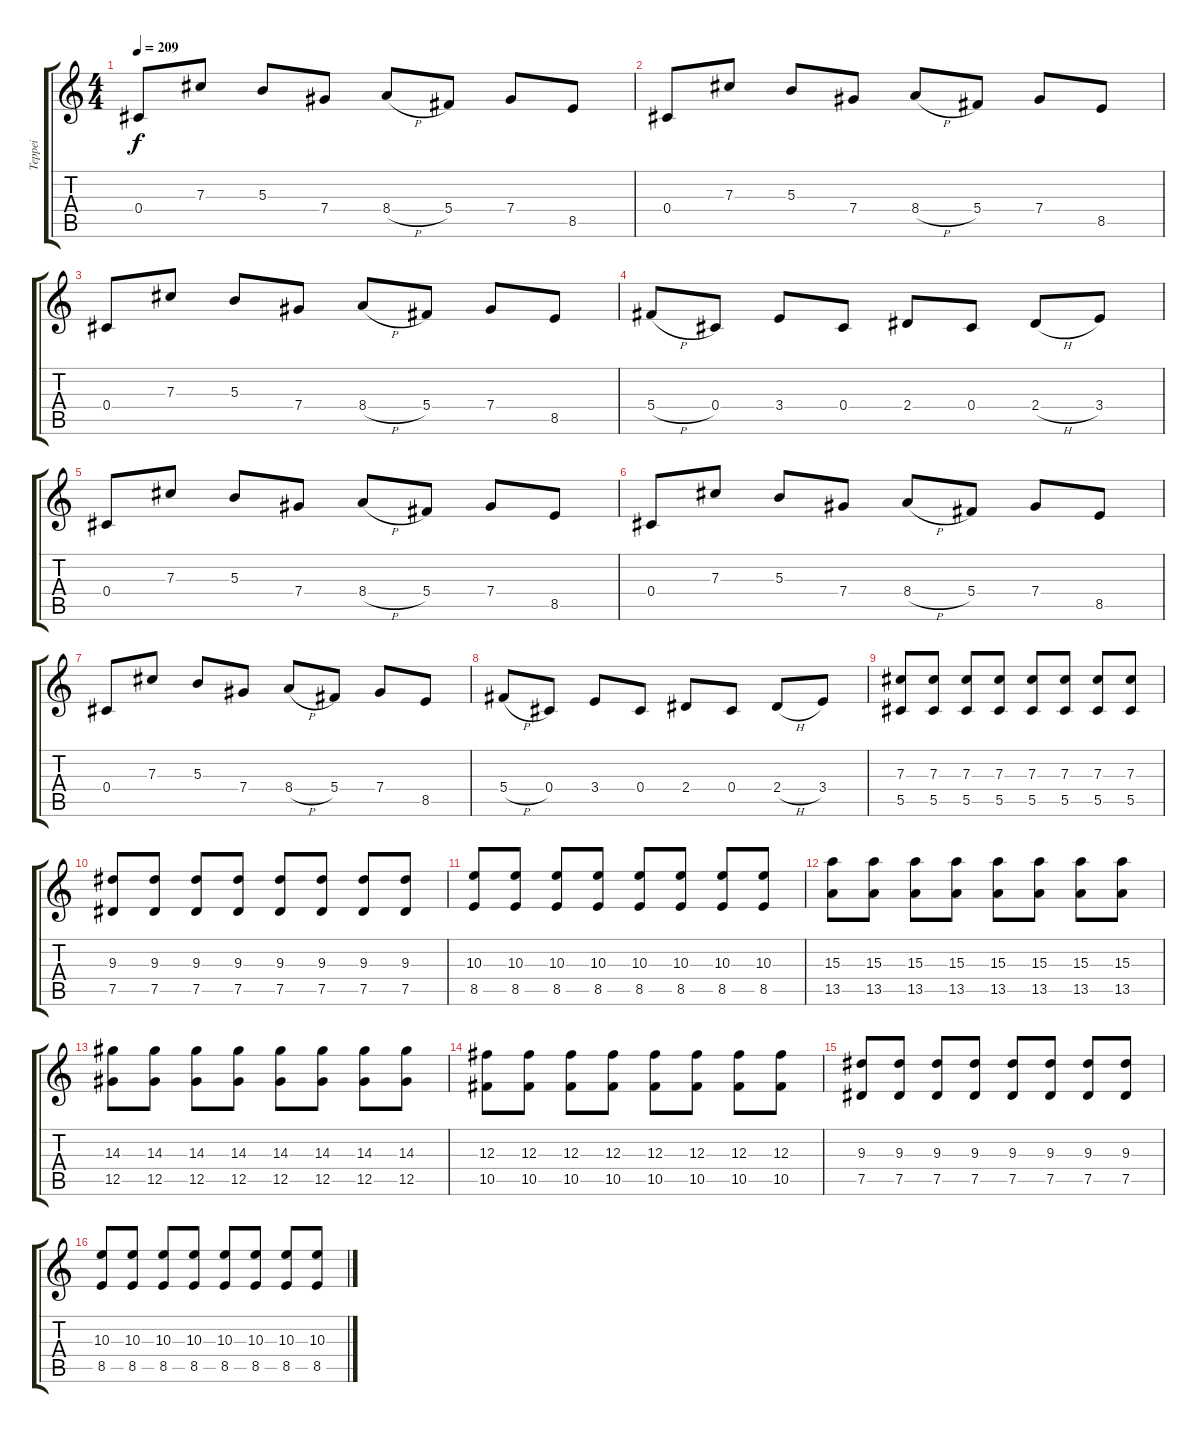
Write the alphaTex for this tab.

\track ("Teppei" "Teppei") {instrument overdrivenguitar}
\staff {score tabs}
\tuning (Eb4 Bb3 Gb3 Db3 Ab2 Db2) {hide}
\ts (4 4)
\tempo 209
\clef g2
\ks c
0.4.8{dy f} 7.3.8 5.3.8 7.4.8 8.4{h}.8 5.4.8 7.4.8 8.5.8 |
0.4.8 7.3.8 5.3.8 7.4.8 8.4{h}.8 5.4.8 7.4.8 8.5.8 |
0.4.8 7.3.8 5.3.8 7.4.8 8.4{h}.8 5.4.8 7.4.8 8.5.8 |
5.4{h}.8 0.4.8 3.4.8 0.4.8 2.4.8 0.4.8 2.4{h}.8 3.4.8 |
0.4.8 7.3.8 5.3.8 7.4.8 8.4{h}.8 5.4.8 7.4.8 8.5.8 |
0.4.8 7.3.8 5.3.8 7.4.8 8.4{h}.8 5.4.8 7.4.8 8.5.8 |
0.4.8 7.3.8 5.3.8 7.4.8 8.4{h}.8 5.4.8 7.4.8 8.5.8 |
5.4{h}.8 0.4.8 3.4.8 0.4.8 2.4.8 0.4.8 2.4{h}.8 3.4.8 |
(7.3 5.5).8 (7.3 5.5).8 (7.3 5.5).8 (7.3 5.5).8 (7.3 5.5).8 (7.3 5.5).8 (7.3 5.5).8 (7.3 5.5).8 |
(9.3 7.5).8 (9.3 7.5).8 (9.3 7.5).8 (9.3 7.5).8 (9.3 7.5).8 (9.3 7.5).8 (9.3 7.5).8 (9.3 7.5).8 |
(10.3 8.5).8 (10.3 8.5).8 (10.3 8.5).8 (10.3 8.5).8 (10.3 8.5).8 (10.3 8.5).8 (10.3 8.5).8 (10.3 8.5).8 |
(15.3 13.5).8 (15.3 13.5).8 (15.3 13.5).8 (15.3 13.5).8 (15.3 13.5).8 (15.3 13.5).8 (15.3 13.5).8 (15.3 13.5).8 |
(14.3 12.5).8 (14.3 12.5).8 (14.3 12.5).8 (14.3 12.5).8 (14.3 12.5).8 (14.3 12.5).8 (14.3 12.5).8 (14.3 12.5).8 |
(12.3 10.5).8 (12.3 10.5).8 (12.3 10.5).8 (12.3 10.5).8 (12.3 10.5).8 (12.3 10.5).8 (12.3 10.5).8 (12.3 10.5).8 |
(9.3 7.5).8 (9.3 7.5).8 (9.3 7.5).8 (9.3 7.5).8 (9.3 7.5).8 (9.3 7.5).8 (9.3 7.5).8 (9.3 7.5).8 |
(10.3 8.5).8 (10.3 8.5).8 (10.3 8.5).8 (10.3 8.5).8 (10.3 8.5).8 (10.3 8.5).8 (10.3 8.5).8 (10.3 8.5).8
